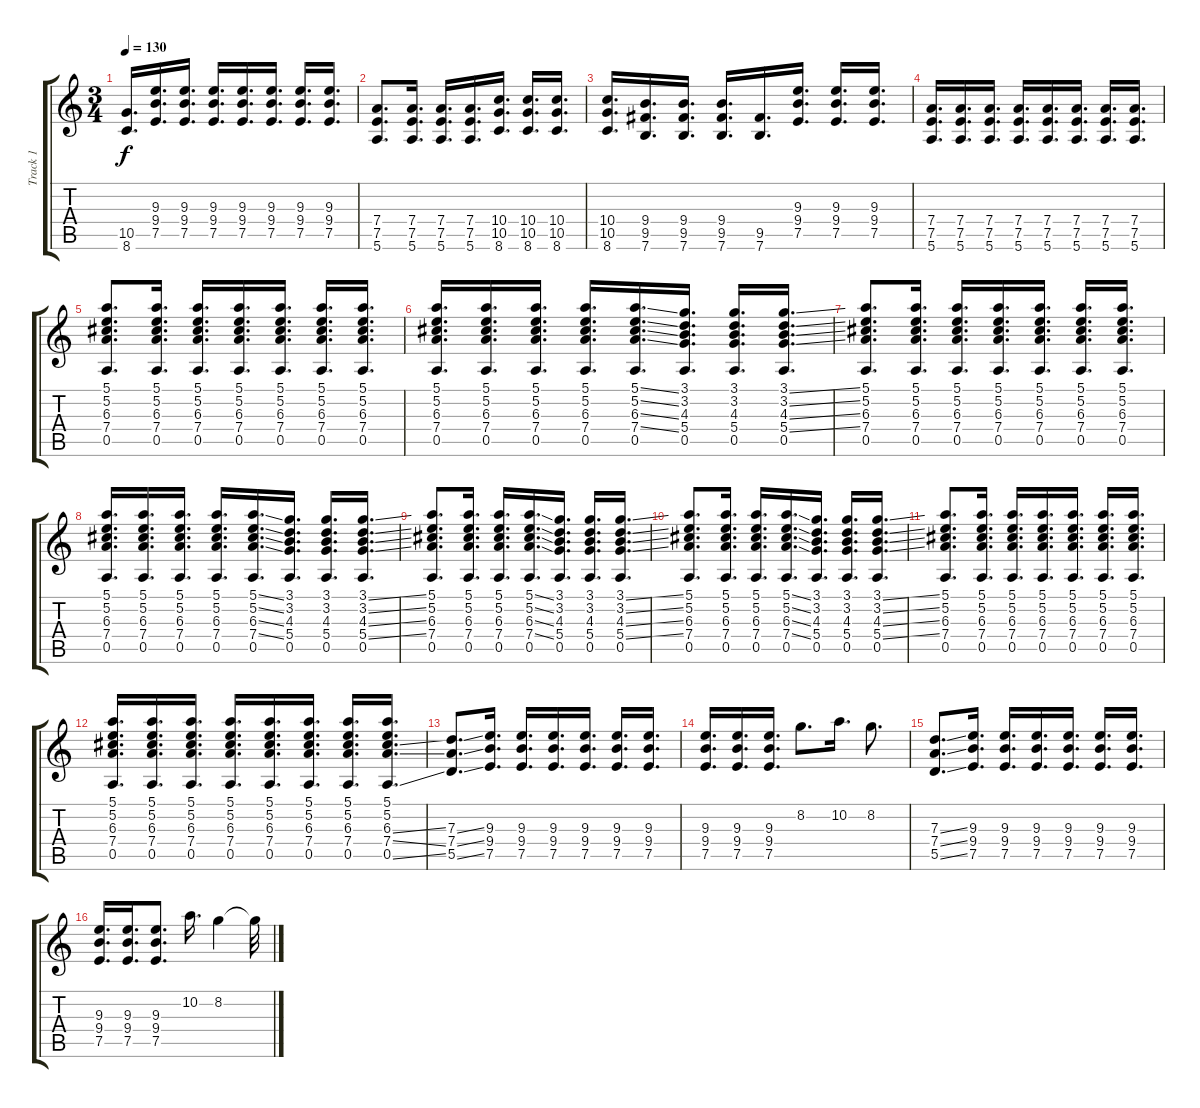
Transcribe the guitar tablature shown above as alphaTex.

\track ("Track 1" "Track 1") {instrument distortionguitar}
\staff {score tabs}
\tuning (E4 B3 G3 D3 A2 E2) {hide}
\ts (3 4)
\tempo 130
\clef g2
\ks c
(10.5 8.6).16{d dy f} (9.3 9.4 7.5).16{d} (9.3 9.4 7.5).16{d} (9.3 9.4 7.5).16{d} (9.3 9.4 7.5).16{d} (9.3 9.4 7.5).16{d} (9.3 9.4 7.5).16{d} (9.3 9.4 7.5).16{d} |
(7.4 7.5 5.6).8{d} (7.4 7.5 5.6).16{d} (7.4 7.5 5.6).16{d} (7.4 7.5 5.6).16{d} (10.4 10.5 8.6).16{d} (10.4 10.5 8.6).16{d} (10.4 10.5 8.6).16{d} |
(10.4 10.5 8.6).16{d} (9.4 9.5 7.6).16{d} (9.4 9.5 7.6).16{d} (9.4 9.5 7.6).16{d} (9.5 7.6).16{d} (9.3 9.4 7.5).16{d} (9.3 9.4 7.5).16{d} (9.3 9.4 7.5).16{d} |
(7.4 7.5 5.6).16{d} (7.4 7.5 5.6).16{d} (7.4 7.5 5.6).16{d} (7.4 7.5 5.6).16{d} (7.4 7.5 5.6).16{d} (7.4 7.5 5.6).16{d} (7.4 7.5 5.6).16{d} (7.4 7.5 5.6).16{d} |
(5.1 5.2 6.3 7.4 0.5).8{d} (5.1 5.2 6.3 7.4 0.5).16{d} (5.1 5.2 6.3 7.4 0.5).16{d} (5.1 5.2 6.3 7.4 0.5).16{d} (5.1 5.2 6.3 7.4 0.5).16{d} (5.1 5.2 6.3 7.4 0.5).16{d} (5.1 5.2 6.3 7.4 0.5).16{d} |
(5.1 5.2 6.3 7.4 0.5).16{d} (5.1 5.2 6.3 7.4 0.5).16{d} (5.1 5.2 6.3 7.4 0.5).16{d} (5.1 5.2 6.3 7.4 0.5).16{d} (5.1{ss} 5.2{ss} 6.3{ss} 7.4{ss} 0.5).16{d} (3.1 3.2 4.3 5.4 0.5).16{d} (3.1 3.2 4.3 5.4 0.5).16{d} (3.1{ss} 3.2{ss} 4.3{ss} 5.4{ss} 0.5).16{d} |
(5.1 5.2 6.3 7.4 0.5).8{d} (5.1 5.2 6.3 7.4 0.5).16{d} (5.1 5.2 6.3 7.4 0.5).16{d} (5.1 5.2 6.3 7.4 0.5).16{d} (5.1 5.2 6.3 7.4 0.5).16{d} (5.1 5.2 6.3 7.4 0.5).16{d} (5.1 5.2 6.3 7.4 0.5).16{d} |
(5.1 5.2 6.3 7.4 0.5).16{d} (5.1 5.2 6.3 7.4 0.5).16{d} (5.1 5.2 6.3 7.4 0.5).16{d} (5.1 5.2 6.3 7.4 0.5).16{d} (5.1{ss} 5.2{ss} 6.3{ss} 7.4{ss} 0.5).16{d} (3.1 3.2 4.3 5.4 0.5).16{d} (3.1 3.2 4.3 5.4 0.5).16{d} (3.1{ss} 3.2{ss} 4.3{ss} 5.4{ss} 0.5).16{d} |
(5.1 5.2 6.3 7.4 0.5).8{d} (5.1 5.2 6.3 7.4 0.5).16{d} (5.1 5.2 6.3 7.4 0.5).16{d} (5.1{ss} 5.2{ss} 6.3{ss} 7.4{ss} 0.5).16{d} (3.1 3.2 4.3 5.4 0.5).16{d} (3.1 3.2 4.3 5.4 0.5).16{d} (3.1{ss} 3.2{ss} 4.3{ss} 5.4{ss} 0.5).16{d} |
(5.1 5.2 6.3 7.4 0.5).8{d} (5.1 5.2 6.3 7.4 0.5).16{d} (5.1 5.2 6.3 7.4 0.5).16{d} (5.1{ss} 5.2{ss} 6.3{ss} 7.4{ss} 0.5).16{d} (3.1 3.2 4.3 5.4 0.5).16{d} (3.1 3.2 4.3 5.4 0.5).16{d} (3.1{ss} 3.2{ss} 4.3{ss} 5.4{ss} 0.5).16{d} |
(5.1 5.2 6.3 7.4 0.5).8{d} (5.1 5.2 6.3 7.4 0.5).16{d} (5.1 5.2 6.3 7.4 0.5).16{d} (5.1 5.2 6.3 7.4 0.5).16{d} (5.1 5.2 6.3 7.4 0.5).16{d} (5.1 5.2 6.3 7.4 0.5).16{d} (5.1 5.2 6.3 7.4 0.5).16{d} |
(5.1 5.2 6.3 7.4 0.5).16{d} (5.1 5.2 6.3 7.4 0.5).16{d} (5.1 5.2 6.3 7.4 0.5).16{d} (5.1 5.2 6.3 7.4 0.5).16{d} (5.1 5.2 6.3 7.4 0.5).16{d} (5.1 5.2 6.3 7.4 0.5).16{d} (5.1 5.2 6.3 7.4 0.5).16{d} (5.1 5.2 6.3{ss} 7.4{ss} 0.5{ss}).16{d} |
(7.3{ss} 7.4{ss} 5.5{ss}).8{d} (9.3 9.4 7.5).16{d} (9.3 9.4 7.5).16{d} (9.3 9.4 7.5).16{d} (9.3 9.4 7.5).16{d} (9.3 9.4 7.5).16{d} (9.3 9.4 7.5).16{d} |
(9.3 9.4 7.5).16{d} (9.3 9.4 7.5).16{d} (9.3 9.4 7.5).16{d} 8.2.8{d} 10.2.16{d} 8.2.8{d} |
(7.3{ss} 7.4{ss} 5.5{ss}).8{d} (9.3 9.4 7.5).16{d} (9.3 9.4 7.5).16{d} (9.3 9.4 7.5).16{d} (9.3 9.4 7.5).16{d} (9.3 9.4 7.5).16{d} (9.3 9.4 7.5).16{d} |
(9.3 9.4 7.5).16{d} (9.3 9.4 7.5).16{d} (9.3 9.4 7.5).8{d} 10.2.16{d} 8.2.4 8.2{t}.32
